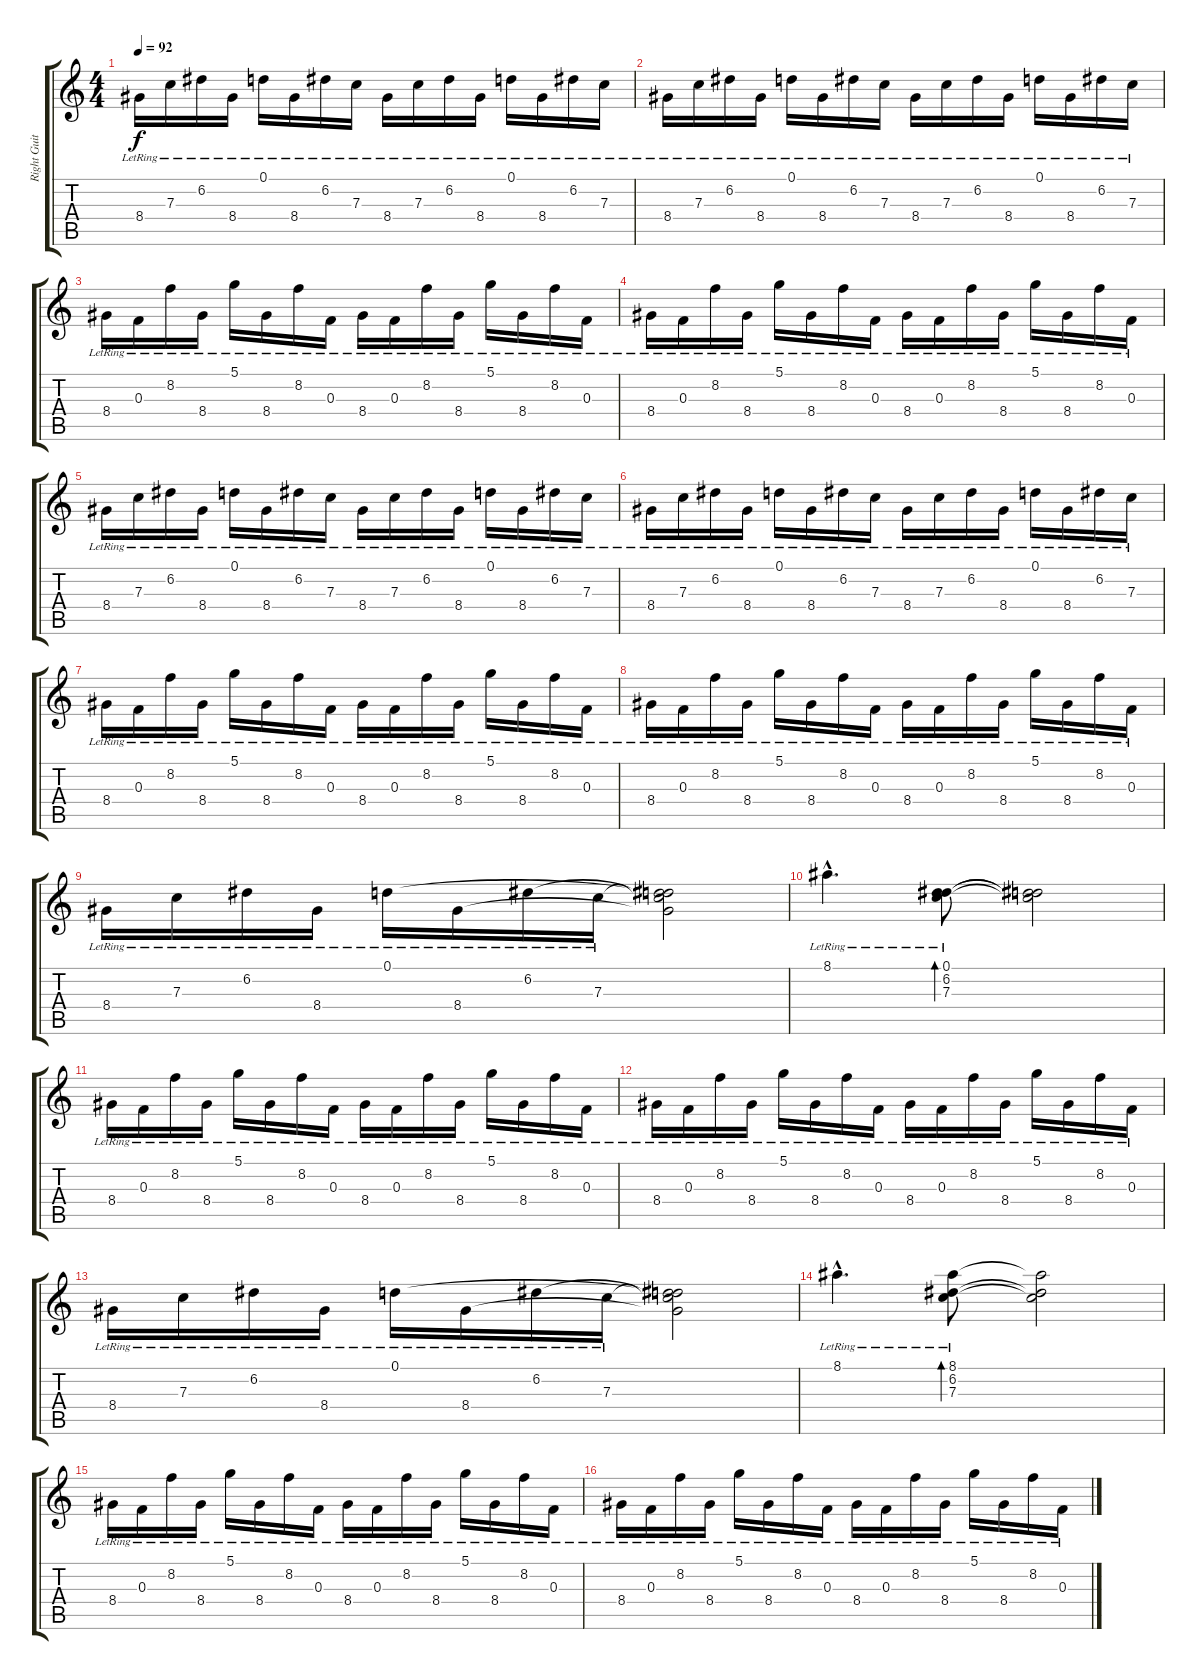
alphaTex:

\track ("Right Guitar" "Right Guit") {instrument distortionguitar}
\staff {score tabs}
\tuning (D4 A3 F3 C3 G2 C2) {hide}
\ts (4 4)
\tempo 92
\clef g2
\ks c
8.4{lr}.16{dy f} 7.3{lr}.16 6.2{lr}.16 8.4{lr}.16 0.1{lr}.16 8.4{lr}.16 6.2{lr}.16 7.3{lr}.16 8.4{lr}.16 7.3{lr}.16 6.2{lr}.16 8.4{lr}.16 0.1{lr}.16 8.4{lr}.16 6.2{lr}.16 7.3{lr}.16 |
8.4{lr}.16 7.3{lr}.16 6.2{lr}.16 8.4{lr}.16 0.1{lr}.16 8.4{lr}.16 6.2{lr}.16 7.3{lr}.16 8.4{lr}.16 7.3{lr}.16 6.2{lr}.16 8.4{lr}.16 0.1{lr}.16 8.4{lr}.16 6.2{lr}.16 7.3{lr}.16 |
8.4{lr}.16 0.3{lr}.16 8.2{lr}.16 8.4{lr}.16 5.1{lr}.16 8.4{lr}.16 8.2{lr}.16 0.3{lr}.16 8.4{lr}.16 0.3{lr}.16 8.2{lr}.16 8.4{lr}.16 5.1{lr}.16 8.4{lr}.16 8.2{lr}.16 0.3{lr}.16 |
8.4{lr}.16 0.3{lr}.16 8.2{lr}.16 8.4{lr}.16 5.1{lr}.16 8.4{lr}.16 8.2{lr}.16 0.3{lr}.16 8.4{lr}.16 0.3{lr}.16 8.2{lr}.16 8.4{lr}.16 5.1{lr}.16 8.4{lr}.16 8.2{lr}.16 0.3{lr}.16 |
8.4{lr}.16 7.3{lr}.16 6.2{lr}.16 8.4{lr}.16 0.1{lr}.16 8.4{lr}.16 6.2{lr}.16 7.3{lr}.16 8.4{lr}.16 7.3{lr}.16 6.2{lr}.16 8.4{lr}.16 0.1{lr}.16 8.4{lr}.16 6.2{lr}.16 7.3{lr}.16 |
8.4{lr}.16 7.3{lr}.16 6.2{lr}.16 8.4{lr}.16 0.1{lr}.16 8.4{lr}.16 6.2{lr}.16 7.3{lr}.16 8.4{lr}.16 7.3{lr}.16 6.2{lr}.16 8.4{lr}.16 0.1{lr}.16 8.4{lr}.16 6.2{lr}.16 7.3{lr}.16 |
8.4{lr}.16 0.3{lr}.16 8.2{lr}.16 8.4{lr}.16 5.1{lr}.16 8.4{lr}.16 8.2{lr}.16 0.3{lr}.16 8.4{lr}.16 0.3{lr}.16 8.2{lr}.16 8.4{lr}.16 5.1{lr}.16 8.4{lr}.16 8.2{lr}.16 0.3{lr}.16 |
8.4{lr}.16 0.3{lr}.16 8.2{lr}.16 8.4{lr}.16 5.1{lr}.16 8.4{lr}.16 8.2{lr}.16 0.3{lr}.16 8.4{lr}.16 0.3{lr}.16 8.2{lr}.16 8.4{lr}.16 5.1{lr}.16 8.4{lr}.16 8.2{lr}.16 0.3{lr}.16 |
8.4{lr}.16 7.3{lr}.16 6.2{lr}.16 8.4{lr}.16 0.1{lr}.16 8.4{lr}.16 6.2{lr}.16 7.3{lr}.16 (0.1{t} 6.2{t} 7.3{t} 8.4{t}).2 |
8.1{hac lr}.4{d} (0.1{lr} 6.2{lr} 7.3{lr}).8{bd 120} (0.1{t} 6.2{t} 7.3{t}).2 |
8.4{lr}.16 0.3{lr}.16 8.2{lr}.16 8.4{lr}.16 5.1{lr}.16 8.4{lr}.16 8.2{lr}.16 0.3{lr}.16 8.4{lr}.16 0.3{lr}.16 8.2{lr}.16 8.4{lr}.16 5.1{lr}.16 8.4{lr}.16 8.2{lr}.16 0.3{lr}.16 |
8.4{lr}.16 0.3{lr}.16 8.2{lr}.16 8.4{lr}.16 5.1{lr}.16 8.4{lr}.16 8.2{lr}.16 0.3{lr}.16 8.4{lr}.16 0.3{lr}.16 8.2{lr}.16 8.4{lr}.16 5.1{lr}.16 8.4{lr}.16 8.2{lr}.16 0.3{lr}.16 |
8.4{lr}.16 7.3{lr}.16 6.2{lr}.16 8.4{lr}.16 0.1{lr}.16 8.4{lr}.16 6.2{lr}.16 7.3{lr}.16 (0.1{t} 6.2{t} 7.3{t} 8.4{t}).2 |
8.1{hac lr}.4{d} (8.1{lr} 6.2{lr} 7.3{lr}).8{bd 120} (8.1{t} 6.2{t} 7.3{t}).2 |
8.4{lr}.16 0.3{lr}.16 8.2{lr}.16 8.4{lr}.16 5.1{lr}.16 8.4{lr}.16 8.2{lr}.16 0.3{lr}.16 8.4{lr}.16 0.3{lr}.16 8.2{lr}.16 8.4{lr}.16 5.1{lr}.16 8.4{lr}.16 8.2{lr}.16 0.3{lr}.16 |
8.4{lr}.16 0.3{lr}.16 8.2{lr}.16 8.4{lr}.16 5.1{lr}.16 8.4{lr}.16 8.2{lr}.16 0.3{lr}.16 8.4{lr}.16 0.3{lr}.16 8.2{lr}.16 8.4{lr}.16 5.1{lr}.16 8.4{lr}.16 8.2{lr}.16 0.3{lr}.16
